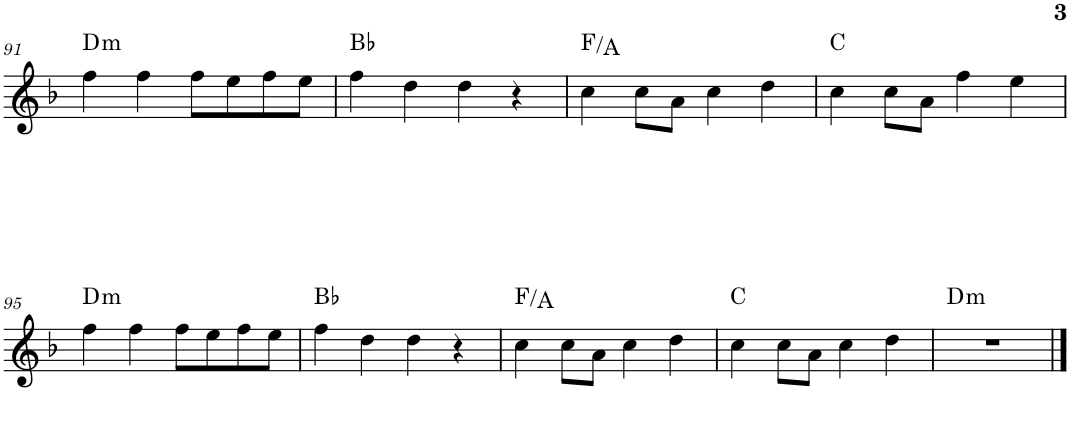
**kern	**harte
*part1	*part1
*staff1	*
*I"Piano	*
*I'Pno.	*
!!LO:PB:g=z
*clefG2	*
*k[b-]	*
*M4/4	*
=91	=91
!	!LO:H:kt=m
4ff\	D:min
4ff\	.
8ff\L	.
8ee\	.
8ff\	.
8ee\J	.
=92	=92
4ff\	Bb:maj
4dd\	.
4dd\	.
4r	.
=93	=93
4cc\	F:maj/3
8cc\L	.
8a\J	.
4cc\	.
4dd\	.
=94	=94
4cc\	C:maj
8cc\L	.
8a\J	.
4ff\	.
4ee\	.
!!LO:LB:g=z
=95	=95
!	!LO:H:kt=m
4ff\	D:min
4ff\	.
8ff\L	.
8ee\	.
8ff\	.
8ee\J	.
=96	=96
4ff\	Bb:maj
4dd\	.
4dd\	.
4r	.
=97	=97
4cc\	F:maj/3
8cc\L	.
8a\J	.
4cc\	.
4dd\	.
=98	=98
4cc\	C:maj
8cc\L	.
8a\J	.
4cc\	.
4dd\	.
=99	=99
!	!LO:H:kt=m
1r	D:min
==	==
*-	*-
